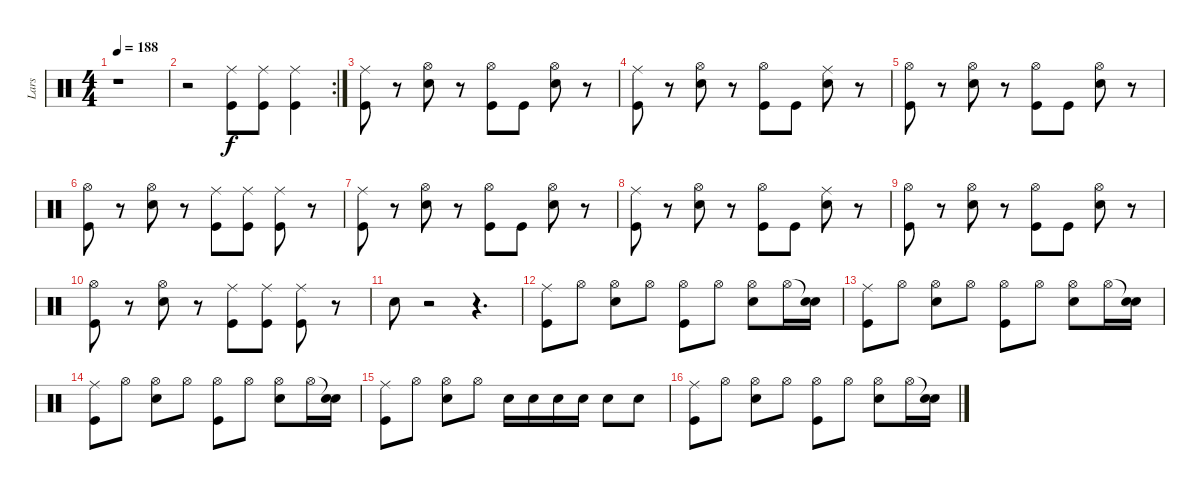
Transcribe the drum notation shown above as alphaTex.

\track ("Lars" "Lars") {instrument percussion}
\staff {score}
\articulation defaults
\ts (4 4)
\tempo 188
\clef neutral
\ks c
r.1{dy f} |
\rc 2
r.2 ("Ride (middle)" "Kick (hit)").8 ("Ride (middle)" "Kick (hit)").8 ("Ride (middle)" "Kick (hit)").4 |
("Ride (middle)" "Kick (hit)").8 r.8 ("Hi-Hat (open)" "Snare (hit) 2").8 r.8 ("Hi-Hat (open)" "Kick (hit)").8 "Kick (hit)".8 ("Hi-Hat (open)" "Snare (hit) 2").8 r.8 |
("Ride (middle)" "Kick (hit)").8 r.8 ("Hi-Hat (open)" "Snare (hit) 2").8 r.8 ("Hi-Hat (open)" "Kick (hit)").8 "Kick (hit)".8 ("Ride (middle)" "Snare (hit) 2").8 r.8 |
("Hi-Hat (open)" "Kick (hit)").8 r.8 ("Hi-Hat (open)" "Snare (hit) 2").8 r.8 ("Hi-Hat (open)" "Kick (hit)").8 "Kick (hit)".8 ("Hi-Hat (open)" "Snare (hit) 2").8 r.8 |
("Hi-Hat (open)" "Kick (hit)").8 r.8 ("Hi-Hat (open)" "Snare (hit) 2").8 r.8 ("Ride (middle)" "Kick (hit)").8 ("Ride (middle)" "Kick (hit)").8 ("Ride (middle)" "Kick (hit)").8 r.8 |
("Ride (middle)" "Kick (hit)").8 r.8 ("Hi-Hat (open)" "Snare (hit) 2").8 r.8 ("Hi-Hat (open)" "Kick (hit)").8 "Kick (hit)".8 ("Hi-Hat (open)" "Snare (hit) 2").8 r.8 |
("Ride (middle)" "Kick (hit)").8 r.8 ("Hi-Hat (open)" "Snare (hit) 2").8 r.8 ("Hi-Hat (open)" "Kick (hit)").8 "Kick (hit)".8 ("Ride (middle)" "Snare (hit) 2").8 r.8 |
("Hi-Hat (open)" "Kick (hit)").8 r.8 ("Hi-Hat (open)" "Snare (hit) 2").8 r.8 ("Hi-Hat (open)" "Kick (hit)").8 "Kick (hit)".8 ("Hi-Hat (open)" "Snare (hit) 2").8 r.8 |
("Hi-Hat (open)" "Kick (hit)").8 r.8 ("Hi-Hat (open)" "Snare (hit) 2").8 r.8 ("Ride (middle)" "Kick (hit)").8 ("Ride (middle)" "Kick (hit)").8 ("Ride (middle)" "Kick (hit)").8 r.8 |
"Snare (hit) 2".8 r.2 r.4{d} |
("Ride (middle)" "Kick (hit)").8 "Hi-Hat (open)".8 ("Hi-Hat (open)" "Snare (hit) 2").8 "Hi-Hat (open)".8 ("Hi-Hat (open)" "Kick (hit)").8 "Hi-Hat (open)".8 ("Hi-Hat (open)" "Snare (hit) 2").8 "Hi-Hat (open)".16 ("Snare (hit)"{t} "Snare (hit) 2").16 |
("Ride (middle)" "Kick (hit)").8 "Hi-Hat (open)".8 ("Hi-Hat (open)" "Snare (hit) 2").8 "Hi-Hat (open)".8 ("Hi-Hat (open)" "Kick (hit)").8 "Hi-Hat (open)".8 ("Hi-Hat (open)" "Snare (hit) 2").8 "Hi-Hat (open)".16 ("Snare (hit)"{t} "Snare (hit) 2").16 |
("Ride (middle)" "Kick (hit)").8 "Hi-Hat (open)".8 ("Hi-Hat (open)" "Snare (hit) 2").8 "Hi-Hat (open)".8 ("Hi-Hat (open)" "Kick (hit)").8 "Hi-Hat (open)".8 ("Hi-Hat (open)" "Snare (hit) 2").8 "Hi-Hat (open)".16 ("Snare (hit)"{t} "Snare (hit) 2").16 |
("Ride (middle)" "Kick (hit)").8 "Hi-Hat (open)".8 ("Hi-Hat (open)" "Snare (hit) 2").8 "Hi-Hat (open)".8 "Snare (hit) 2".16 "Snare (hit) 2".16 "Snare (hit) 2".16 "Snare (hit) 2".16 "Snare (hit) 2".8 "Snare (hit) 2".8 |
("Ride (middle)" "Kick (hit)").8 "Hi-Hat (open)".8 ("Hi-Hat (open)" "Snare (hit) 2").8 "Hi-Hat (open)".8 ("Hi-Hat (open)" "Kick (hit)").8 "Hi-Hat (open)".8 ("Hi-Hat (open)" "Snare (hit) 2").8 "Hi-Hat (open)".16 ("Snare (hit)"{t} "Snare (hit) 2").16
